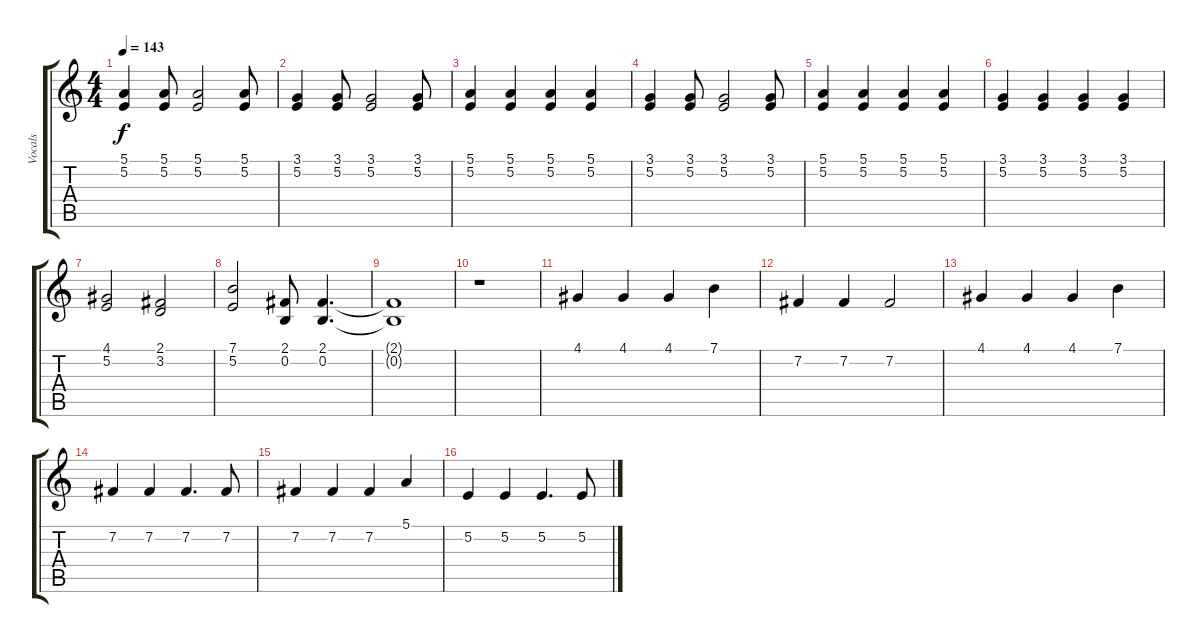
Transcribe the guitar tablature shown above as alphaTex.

\track ("Vocals" "Vocals") {instrument vibraphone}
\staff {score tabs}
\tuning (E4 B3 G3 D3 A2 E2) {hide}
\ts (4 4)
\tempo 143
\clef g2
\ks c
(5.1 5.2).4{dy f} (5.1 5.2).8 (5.1 5.2).2 (5.1 5.2).8 |
(3.1 5.2).4 (3.1 5.2).8 (3.1 5.2).2 (3.1 5.2).8 |
(5.1 5.2).4 (5.1 5.2).4 (5.1 5.2).4 (5.1 5.2).4 |
(3.1 5.2).4 (3.1 5.2).8 (3.1 5.2).2 (3.1 5.2).8 |
(5.1 5.2).4 (5.1 5.2).4 (5.1 5.2).4 (5.1 5.2).4 |
(3.1 5.2).4 (3.1 5.2).4 (3.1 5.2).4 (3.1 5.2).4 |
(4.1 5.2).2 (2.1 3.2).2 |
(7.1 5.2).2 (2.1 0.2).8 (2.1 0.2).4{d} |
(2.1{t} 0.2{t}).1 |
r.1 |
4.1.4 4.1.4 4.1.4 7.1.4 |
7.2.4 7.2.4 7.2.2 |
4.1.4 4.1.4 4.1.4 7.1.4 |
7.2.4 7.2.4 7.2.4{d} 7.2.8 |
7.2.4 7.2.4 7.2.4 5.1.4 |
5.2.4 5.2.4 5.2.4{d} 5.2.8
